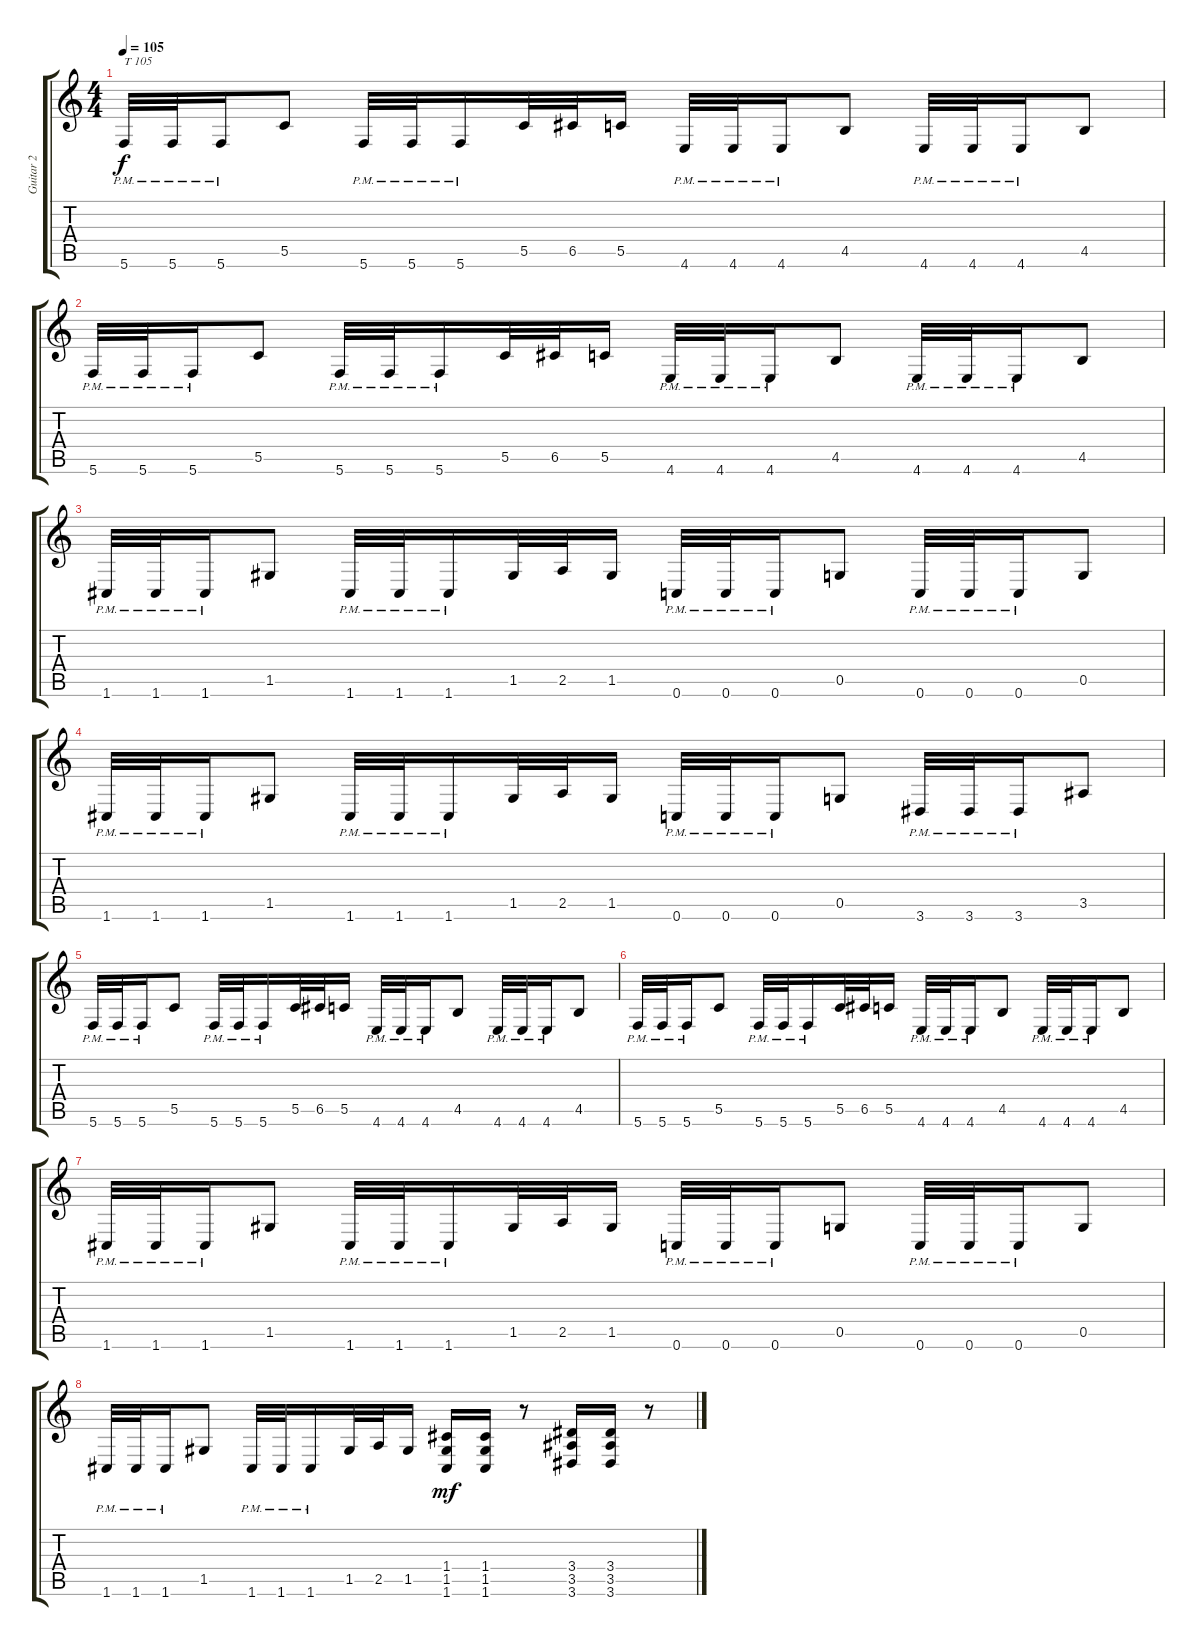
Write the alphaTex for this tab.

\track ("Guitar 2" "Guitar 2") {instrument distortionguitar}
\staff {score tabs}
\tuning (D4 A3 F3 C3 G2 C2) {hide}
\ts (4 4)
\tempo 105
\clef g2
\ks c
5.6{pm}.32{txt "T 105" dy f} 5.6{pm}.32 5.6{pm}.16 5.5.8 5.6{pm}.32 5.6{pm}.32 5.6{pm}.16 5.5.32 6.5.32 5.5.16 4.6{pm}.32 4.6{pm}.32 4.6{pm}.16 4.5.8 4.6{pm}.32 4.6{pm}.32 4.6{pm}.16 4.5.8 |
5.6{pm}.32 5.6{pm}.32 5.6{pm}.16 5.5.8 5.6{pm}.32 5.6{pm}.32 5.6{pm}.16 5.5.32 6.5.32 5.5.16 4.6{pm}.32 4.6{pm}.32 4.6{pm}.16 4.5.8 4.6{pm}.32 4.6{pm}.32 4.6{pm}.16 4.5.8 |
1.6{pm}.32 1.6{pm}.32 1.6{pm}.16 1.5.8 1.6{pm}.32 1.6{pm}.32 1.6{pm}.16 1.5.32 2.5.32 1.5.16 0.6{pm}.32 0.6{pm}.32 0.6{pm}.16 0.5.8 0.6{pm}.32 0.6{pm}.32 0.6{pm}.16 0.5.8 |
1.6{pm}.32 1.6{pm}.32 1.6{pm}.16 1.5.8 1.6{pm}.32 1.6{pm}.32 1.6{pm}.16 1.5.32 2.5.32 1.5.16 0.6{pm}.32 0.6{pm}.32 0.6{pm}.16 0.5.8 3.6{pm}.32 3.6{pm}.32 3.6{pm}.16 3.5.8 |
5.6{pm}.32 5.6{pm}.32 5.6{pm}.16 5.5.8 5.6{pm}.32 5.6{pm}.32 5.6{pm}.16 5.5.32 6.5.32 5.5.16 4.6{pm}.32 4.6{pm}.32 4.6{pm}.16 4.5.8 4.6{pm}.32 4.6{pm}.32 4.6{pm}.16 4.5.8 |
5.6{pm}.32 5.6{pm}.32 5.6{pm}.16 5.5.8 5.6{pm}.32 5.6{pm}.32 5.6{pm}.16 5.5.32 6.5.32 5.5.16 4.6{pm}.32 4.6{pm}.32 4.6{pm}.16 4.5.8 4.6{pm}.32 4.6{pm}.32 4.6{pm}.16 4.5.8 |
1.6{pm}.32 1.6{pm}.32 1.6{pm}.16 1.5.8 1.6{pm}.32 1.6{pm}.32 1.6{pm}.16 1.5.32 2.5.32 1.5.16 0.6{pm}.32 0.6{pm}.32 0.6{pm}.16 0.5.8 0.6{pm}.32 0.6{pm}.32 0.6{pm}.16 0.5.8 |
1.6{pm}.32 1.6{pm}.32 1.6{pm}.16 1.5.8 1.6{pm}.32 1.6{pm}.32 1.6{pm}.16 1.5.32 2.5.32 1.5.16 (1.4 1.5 1.6).16{dy mf} (1.4 1.5 1.6).16 r.8 (3.4 3.5 3.6).16 (3.4 3.5 3.6).16 r.8
